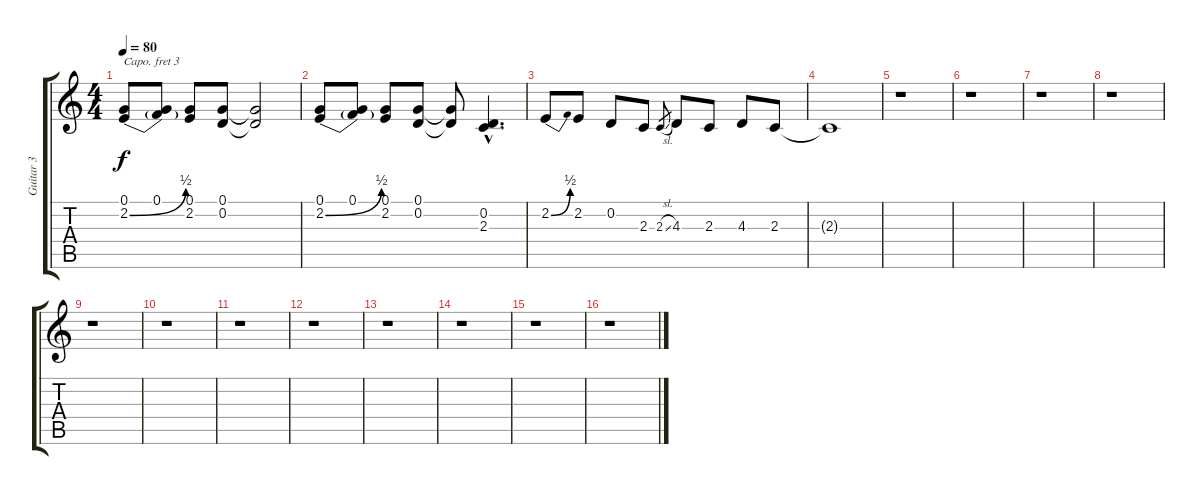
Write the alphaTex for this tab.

\track ("Guitar 3" "Guitar 3") {instrument sitar}
\staff {score tabs}
\capo 3
\tuning (E4 B3 G3 D3 A2 E2) {hide}
\ts (4 4)
\tempo 80
\clef g2
\ks c
(0.1 2.2{be (bend 0 0 60 2)}).8{dy f} (0.1 2.2{t}).8 (0.1 2.2).8 (0.1 0.2).8 (0.1{t} 0.2{t}).2 |
(0.1 2.2{be (bend 0 0 60 2)}).8 (0.1 2.2{t}).8 (0.1 2.2).8 (0.1 0.2).8 (0.1{t} 0.2{t}).8 (0.2{hac} 2.3{hac}).4{d} |
2.2{be (bend 0 0 60 2)}.8 2.2.8 0.2.8 2.3.8 2.3{sl}.8{gr} 4.3.8 2.3.8 4.3.8 2.3.8 |
2.3{t}.1 |
r.1 |
r.1 |
r.1 |
r.1 |
r.1 |
r.1 |
r.1 |
r.1 |
r.1 |
r.1 |
r.1 |
r.1
